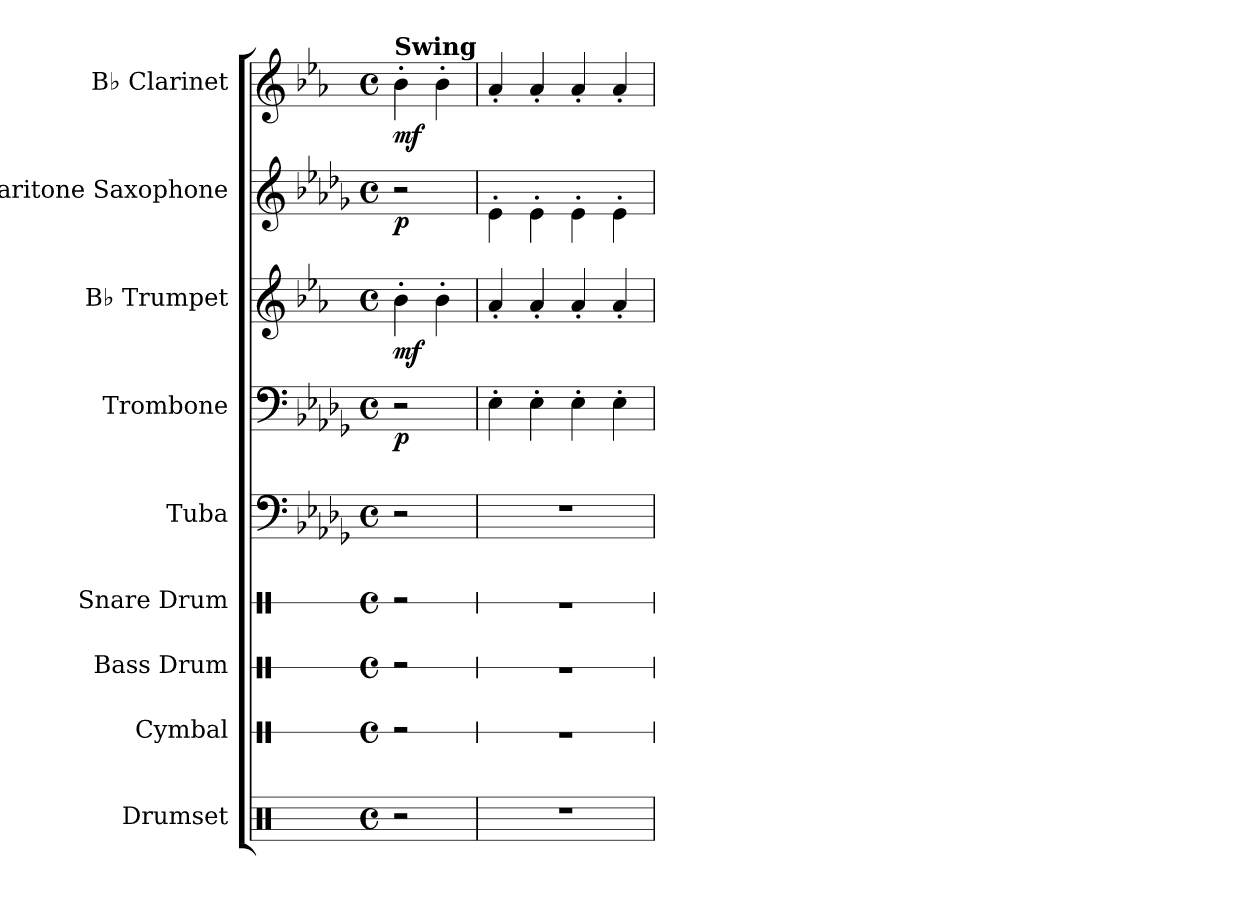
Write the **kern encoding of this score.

**kern	**kern	**kern	**kern	**kern	**kern	**dynam	**kern	**dynam	**kern	**dynam	**kern	**dynam
*part9	*part8	*part7	*part6	*part5	*part4	*part4	*part3	*part3	*part2	*part2	*part1	*part1
*staff9	*staff8	*staff7	*staff6	*staff5	*staff4	*staff4	*staff3	*staff3	*staff2	*staff2	*staff1	*staff1
*I"Drumset	*I"Cymbal	*I"Bass Drum	*I"Snare Drum	*I"Tuba	*I"Trombone	*	*I"B♭ Trumpet	*	*I"Baritone Saxophone	*	*I"B♭ Clarinet	*
*I'Drs.	*I'Cym.	*I'B. Dr.	*I'Sn. Dr.	*I'Tba.	*I'Trb.	*	*I'B♭ Tpt.	*	*I'Bar. Sax.	*	*I'B♭ Cl.	*
*	*stria1	*stria1	*stria1	*	*	*	*	*	*	*	*	*
*clefX	*clefX	*clefX	*clefX	*clefF4	*clefF4	*	*clefG2	*	*clefG2	*	*clefG2	*
*	*	*	*	*	*	*	*ITrd1c2	*	*ITrd12c21	*	*ITrd1c2	*
*k[]	*k[]	*k[]	*k[]	*k[b-e-a-d-g-]	*k[b-e-a-d-g-]	*	*k[b-e-a-d-g-]	*	*k[b-e-a-d-g-]	*	*k[b-e-a-d-g-]	*
*M4/4	*M4/4	*M4/4	*M4/4	*M4/4	*M4/4	*	*M4/4	*	*M4/4	*	*M4/4	*
*met(c)	*met(c)	*met(c)	*met(c)	*met(c)	*met(c)	*	*met(c)	*	*met(c)	*	*met(c)	*
=	=	=	=	=	=	=	=	=	=	=	=	=
!	!	!	!	!	!	!	!	!	!	!	!LO:TX:a:B:t=Swing	!
!	!	!	!	!	!	!LO:DY:b	!	!LO:DY:b	!	!LO:DY:b	!	!LO:DY:b
2r	2r	2r	2r	2r	2r	p	4a-'\	mf	2r	p	4a-'\	mf
.	.	.	.	.	.	.	4a-'\	.	.	.	4a-'\	.
=1	=1	=1	=1	=1	=1	=1	=1	=1	=1	=1	=1	=1
1r	1r	1r	1r	1r	4E-'\	.	4g-'/	.	4E-'\	.	4g-'/	.
.	.	.	.	.	4E-'\	.	4g-'/	.	4E-'\	.	4g-'/	.
.	.	.	.	.	4E-'\	.	4g-'/	.	4E-'\	.	4g-'/	.
.	.	.	.	.	4E-'\	.	4g-'/	.	4E-'\	.	4g-'/	.
=	=	=	=	=	=	=	=	=	=	=	=	=
*-	*-	*-	*-	*-	*-	*-	*-	*-	*-	*-	*-	*-
